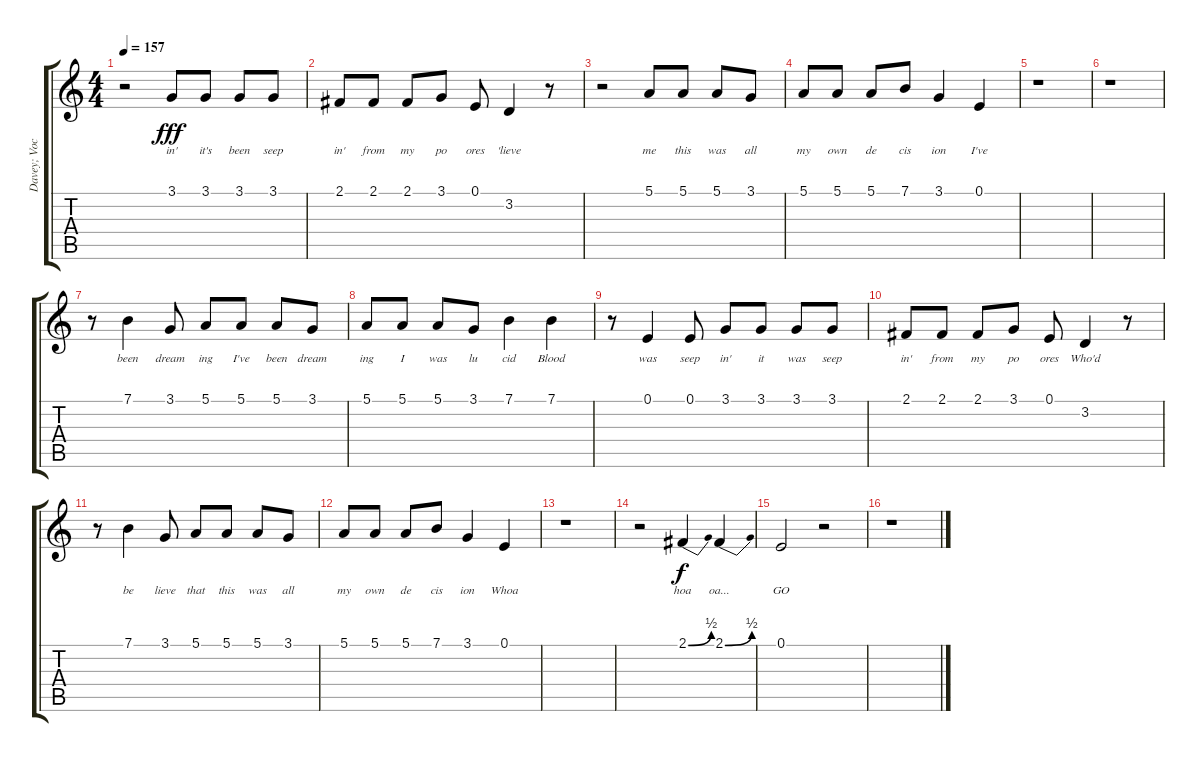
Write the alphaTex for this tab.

\track ("Davey; Vocals" "Davey; Voc") {instrument altosax}
\staff {score tabs}
\tuning (E4 B3 G3 D3 A2 E2) {hide}
\ts (4 4)
\tempo 157
\clef g2
\ks c
r.2{dy fff} 3.1.8{lyrics (0 "in'") lyrics (1 "") lyrics (2 "") lyrics (3 "") lyrics (4 "")} 3.1.8{lyrics (0 "it's") lyrics (1 "") lyrics (2 "") lyrics (3 "") lyrics (4 "")} 3.1.8{lyrics (0 "been") lyrics (1 "") lyrics (2 "") lyrics (3 "") lyrics (4 "")} 3.1.8{lyrics (0 "seep") lyrics (1 "") lyrics (2 "") lyrics (3 "") lyrics (4 "")} |
2.1.8{lyrics (0 "in'") lyrics (1 "") lyrics (2 "") lyrics (3 "") lyrics (4 "")} 2.1.8{lyrics (0 "from") lyrics (1 "") lyrics (2 "") lyrics (3 "") lyrics (4 "")} 2.1.8{lyrics (0 "my") lyrics (1 "") lyrics (2 "") lyrics (3 "") lyrics (4 "")} 3.1.8{lyrics (0 "po") lyrics (1 "") lyrics (2 "") lyrics (3 "") lyrics (4 "")} 0.1.8{lyrics (0 "ores") lyrics (1 "") lyrics (2 "") lyrics (3 "") lyrics (4 "")} 3.2.4{lyrics (0 "'lieve") lyrics (1 "") lyrics (2 "") lyrics (3 "") lyrics (4 "")} r.8 |
r.2 5.1.8{lyrics (0 "me") lyrics (1 "") lyrics (2 "") lyrics (3 "") lyrics (4 "")} 5.1.8{lyrics (0 "this") lyrics (1 "") lyrics (2 "") lyrics (3 "") lyrics (4 "")} 5.1.8{lyrics (0 "was") lyrics (1 "") lyrics (2 "") lyrics (3 "") lyrics (4 "")} 3.1.8{lyrics (0 "all") lyrics (1 "") lyrics (2 "") lyrics (3 "") lyrics (4 "")} |
5.1.8{lyrics (0 "my") lyrics (1 "") lyrics (2 "") lyrics (3 "") lyrics (4 "")} 5.1.8{lyrics (0 "own") lyrics (1 "") lyrics (2 "") lyrics (3 "") lyrics (4 "")} 5.1.8{lyrics (0 "de") lyrics (1 "") lyrics (2 "") lyrics (3 "") lyrics (4 "")} 7.1.8{lyrics (0 "cis") lyrics (1 "") lyrics (2 "") lyrics (3 "") lyrics (4 "")} 3.1.4{lyrics (0 "ion") lyrics (1 "") lyrics (2 "") lyrics (3 "") lyrics (4 "")} 0.1.4{lyrics (0 "I've") lyrics (1 "") lyrics (2 "") lyrics (3 "") lyrics (4 "")} |
r.1 |
r.1 |
r.8{instrument altosax} 7.1.4{lyrics (0 "been") lyrics (1 "") lyrics (2 "") lyrics (3 "") lyrics (4 "")} 3.1.8{lyrics (0 "dream") lyrics (1 "") lyrics (2 "") lyrics (3 "") lyrics (4 "")} 5.1.8{lyrics (0 "ing") lyrics (1 "") lyrics (2 "") lyrics (3 "") lyrics (4 "")} 5.1.8{lyrics (0 "I've") lyrics (1 "") lyrics (2 "") lyrics (3 "") lyrics (4 "")} 5.1.8{lyrics (0 "been") lyrics (1 "") lyrics (2 "") lyrics (3 "") lyrics (4 "")} 3.1.8{lyrics (0 "dream") lyrics (1 "") lyrics (2 "") lyrics (3 "") lyrics (4 "")} |
5.1.8{lyrics (0 "ing") lyrics (1 "") lyrics (2 "") lyrics (3 "") lyrics (4 "")} 5.1.8{lyrics (0 "I") lyrics (1 "") lyrics (2 "") lyrics (3 "") lyrics (4 "")} 5.1.8{lyrics (0 "was") lyrics (1 "") lyrics (2 "") lyrics (3 "") lyrics (4 "")} 3.1.8{lyrics (0 "lu") lyrics (1 "") lyrics (2 "") lyrics (3 "") lyrics (4 "")} 7.1.4{lyrics (0 "cid") lyrics (1 "") lyrics (2 "") lyrics (3 "") lyrics (4 "")} 7.1.4{lyrics (0 "Blood") lyrics (1 "") lyrics (2 "") lyrics (3 "") lyrics (4 "")} |
r.8 0.1.4{lyrics (0 "was") lyrics (1 "") lyrics (2 "") lyrics (3 "") lyrics (4 "")} 0.1.8{lyrics (0 "seep") lyrics (1 "") lyrics (2 "") lyrics (3 "") lyrics (4 "")} 3.1.8{lyrics (0 "in'") lyrics (1 "") lyrics (2 "") lyrics (3 "") lyrics (4 "")} 3.1.8{lyrics (0 "it") lyrics (1 "") lyrics (2 "") lyrics (3 "") lyrics (4 "")} 3.1.8{lyrics (0 "was") lyrics (1 "") lyrics (2 "") lyrics (3 "") lyrics (4 "")} 3.1.8{lyrics (0 "seep") lyrics (1 "") lyrics (2 "") lyrics (3 "") lyrics (4 "")} |
2.1.8{lyrics (0 "in'") lyrics (1 "") lyrics (2 "") lyrics (3 "") lyrics (4 "")} 2.1.8{lyrics (0 "from") lyrics (1 "") lyrics (2 "") lyrics (3 "") lyrics (4 "")} 2.1.8{lyrics (0 "my") lyrics (1 "") lyrics (2 "") lyrics (3 "") lyrics (4 "")} 3.1.8{lyrics (0 "po") lyrics (1 "") lyrics (2 "") lyrics (3 "") lyrics (4 "")} 0.1.8{lyrics (0 "ores") lyrics (1 "") lyrics (2 "") lyrics (3 "") lyrics (4 "")} 3.2.4{lyrics (0 "Who'd") lyrics (1 "") lyrics (2 "") lyrics (3 "") lyrics (4 "")} r.8 |
r.8 7.1.4{lyrics (0 "be") lyrics (1 "") lyrics (2 "") lyrics (3 "") lyrics (4 "")} 3.1.8{lyrics (0 "lieve") lyrics (1 "") lyrics (2 "") lyrics (3 "") lyrics (4 "")} 5.1.8{lyrics (0 "that") lyrics (1 "") lyrics (2 "") lyrics (3 "") lyrics (4 "")} 5.1.8{lyrics (0 "this") lyrics (1 "") lyrics (2 "") lyrics (3 "") lyrics (4 "")} 5.1.8{lyrics (0 "was") lyrics (1 "") lyrics (2 "") lyrics (3 "") lyrics (4 "")} 3.1.8{lyrics (0 "all") lyrics (1 "") lyrics (2 "") lyrics (3 "") lyrics (4 "")} |
5.1.8{lyrics (0 "my") lyrics (1 "") lyrics (2 "") lyrics (3 "") lyrics (4 "")} 5.1.8{lyrics (0 "own") lyrics (1 "") lyrics (2 "") lyrics (3 "") lyrics (4 "")} 5.1.8{lyrics (0 "de") lyrics (1 "") lyrics (2 "") lyrics (3 "") lyrics (4 "")} 7.1.8{lyrics (0 "cis") lyrics (1 "") lyrics (2 "") lyrics (3 "") lyrics (4 "")} 3.1.4{lyrics (0 "ion") lyrics (1 "") lyrics (2 "") lyrics (3 "") lyrics (4 "")} 0.1.4{lyrics (0 "Whoa") lyrics (1 "") lyrics (2 "") lyrics (3 "") lyrics (4 "")} |
r.1 |
r.2 2.1{be (bend 0 0 60 2)}.4{lyrics (0 "hoa") lyrics (1 "") lyrics (2 "") lyrics (3 "") lyrics (4 "") dy f} 2.1{be (bend 0 0 60 2)}.4{lyrics (0 "oa...") lyrics (1 "") lyrics (2 "") lyrics (3 "") lyrics (4 "")} |
0.1.2{lyrics (0 "GO") lyrics (1 "") lyrics (2 "") lyrics (3 "") lyrics (4 "")} r.2 |
r.1
